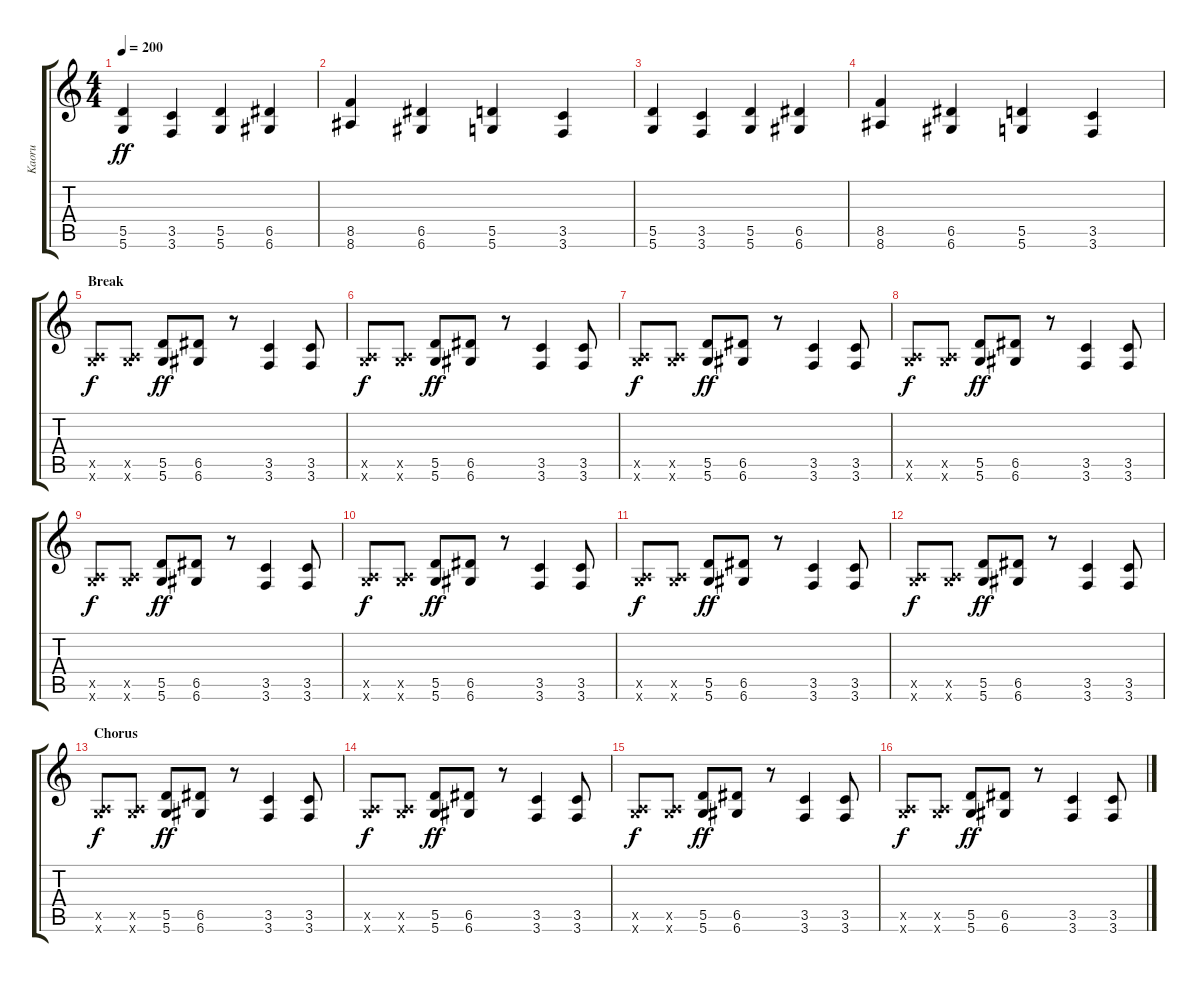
\track ("Kaoru" "Kaoru") {instrument distortionguitar}
\staff {score tabs}
\tuning (E4 B3 G3 D3 A2 D2) {hide}
\ts (4 4)
\tempo 200
\clef g2
\ks c
(5.5 5.6).4{dy ff} (3.5 3.6).4 (5.5 5.6).4 (6.5 6.6).4 |
(8.5 8.6).4 (6.5 6.6).4 (5.5 5.6).4 (3.5 3.6).4 |
(5.5 5.6).4 (3.5 3.6).4 (5.5 5.6).4 (6.5 6.6).4 |
(8.5 8.6).4 (6.5 6.6).4 (5.5 5.6).4 (3.5 3.6).4 |
\section ("" "Break")
(0.5{x} 5.6{x}).8{dy f} (0.5{x} 5.6{x}).8 (5.5 5.6).8{dy ff} (6.5 6.6).8 r.8 (3.5 3.6).4 (3.5 3.6).8 |
(0.5{x} 5.6{x}).8{dy f} (0.5{x} 5.6{x}).8 (5.5 5.6).8{dy ff} (6.5 6.6).8 r.8 (3.5 3.6).4 (3.5 3.6).8 |
(0.5{x} 5.6{x}).8{dy f} (0.5{x} 5.6{x}).8 (5.5 5.6).8{dy ff} (6.5 6.6).8 r.8 (3.5 3.6).4 (3.5 3.6).8 |
(0.5{x} 5.6{x}).8{dy f} (0.5{x} 5.6{x}).8 (5.5 5.6).8{dy ff} (6.5 6.6).8 r.8 (3.5 3.6).4 (3.5 3.6).8 |
(0.5{x} 5.6{x}).8{dy f} (0.5{x} 5.6{x}).8 (5.5 5.6).8{dy ff} (6.5 6.6).8 r.8 (3.5 3.6).4 (3.5 3.6).8 |
(0.5{x} 5.6{x}).8{dy f} (0.5{x} 5.6{x}).8 (5.5 5.6).8{dy ff} (6.5 6.6).8 r.8 (3.5 3.6).4 (3.5 3.6).8 |
(0.5{x} 5.6{x}).8{dy f} (0.5{x} 5.6{x}).8 (5.5 5.6).8{dy ff} (6.5 6.6).8 r.8 (3.5 3.6).4 (3.5 3.6).8 |
(0.5{x} 5.6{x}).8{dy f} (0.5{x} 5.6{x}).8 (5.5 5.6).8{dy ff} (6.5 6.6).8 r.8 (3.5 3.6).4 (3.5 3.6).8 |
\section ("" "Chorus")
(0.5{x} 5.6{x}).8{dy f} (0.5{x} 5.6{x}).8 (5.5 5.6).8{dy ff} (6.5 6.6).8 r.8 (3.5 3.6).4 (3.5 3.6).8 |
(0.5{x} 5.6{x}).8{dy f} (0.5{x} 5.6{x}).8 (5.5 5.6).8{dy ff} (6.5 6.6).8 r.8 (3.5 3.6).4 (3.5 3.6).8 |
(0.5{x} 5.6{x}).8{dy f} (0.5{x} 5.6{x}).8 (5.5 5.6).8{dy ff} (6.5 6.6).8 r.8 (3.5 3.6).4 (3.5 3.6).8 |
(0.5{x} 5.6{x}).8{dy f} (0.5{x} 5.6{x}).8 (5.5 5.6).8{dy ff} (6.5 6.6).8 r.8 (3.5 3.6).4 (3.5 3.6).8
